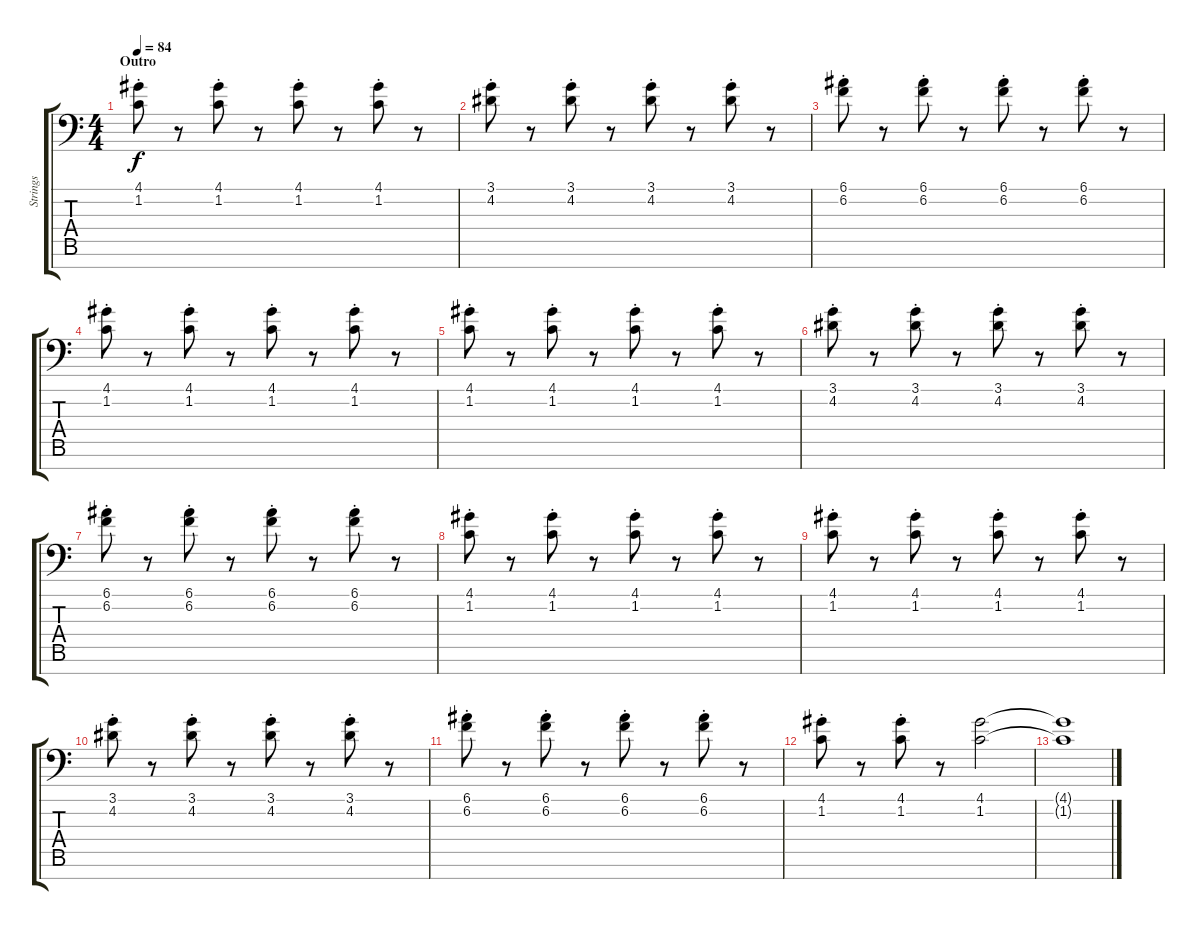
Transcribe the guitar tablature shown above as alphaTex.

\track ("Strings" "Strings") {instrument violin}
\staff {score tabs}
\tuning (E4 B3 G3 D3 A2 E2 C-1) {hide}
\ts (4 4)
\section ("" "Outro")
\tempo 84
\clef f4
\ks c
(4.1{st} 1.2{st}).8{dy f} r.8 (4.1{st} 1.2{st}).8 r.8 (4.1{st} 1.2{st}).8 r.8 (4.1{st} 1.2{st}).8 r.8 |
(3.1{st} 4.2{st}).8 r.8 (3.1{st} 4.2{st}).8 r.8 (3.1{st} 4.2{st}).8 r.8 (3.1{st} 4.2{st}).8 r.8 |
(6.1{st} 6.2{st}).8 r.8 (6.1{st} 6.2{st}).8 r.8 (6.1{st} 6.2{st}).8 r.8 (6.1{st} 6.2{st}).8 r.8 |
(4.1{st} 1.2{st}).8 r.8 (4.1{st} 1.2{st}).8 r.8 (4.1{st} 1.2{st}).8 r.8 (4.1{st} 1.2{st}).8 r.8 |
(4.1{st} 1.2{st}).8 r.8 (4.1{st} 1.2{st}).8 r.8 (4.1{st} 1.2{st}).8 r.8 (4.1{st} 1.2{st}).8 r.8 |
(3.1{st} 4.2{st}).8 r.8 (3.1{st} 4.2{st}).8 r.8 (3.1{st} 4.2{st}).8 r.8 (3.1{st} 4.2{st}).8 r.8 |
(6.1{st} 6.2{st}).8 r.8 (6.1{st} 6.2{st}).8 r.8 (6.1{st} 6.2{st}).8 r.8 (6.1{st} 6.2{st}).8 r.8 |
(4.1{st} 1.2{st}).8 r.8 (4.1{st} 1.2{st}).8 r.8 (4.1{st} 1.2{st}).8 r.8 (4.1{st} 1.2{st}).8 r.8 |
(4.1{st} 1.2{st}).8 r.8 (4.1{st} 1.2{st}).8 r.8 (4.1{st} 1.2{st}).8 r.8 (4.1{st} 1.2{st}).8 r.8 |
(3.1{st} 4.2{st}).8 r.8 (3.1{st} 4.2{st}).8 r.8 (3.1{st} 4.2{st}).8 r.8 (3.1{st} 4.2{st}).8 r.8 |
(6.1{st} 6.2{st}).8 r.8 (6.1{st} 6.2{st}).8 r.8 (6.1{st} 6.2{st}).8 r.8 (6.1{st} 6.2{st}).8 r.8 |
(4.1{st} 1.2{st}).8 r.8 (4.1{st} 1.2{st}).8 r.8 (4.1 1.2).2{volume 5} |
(4.1{t} 1.2{t}).1{volume 0}
